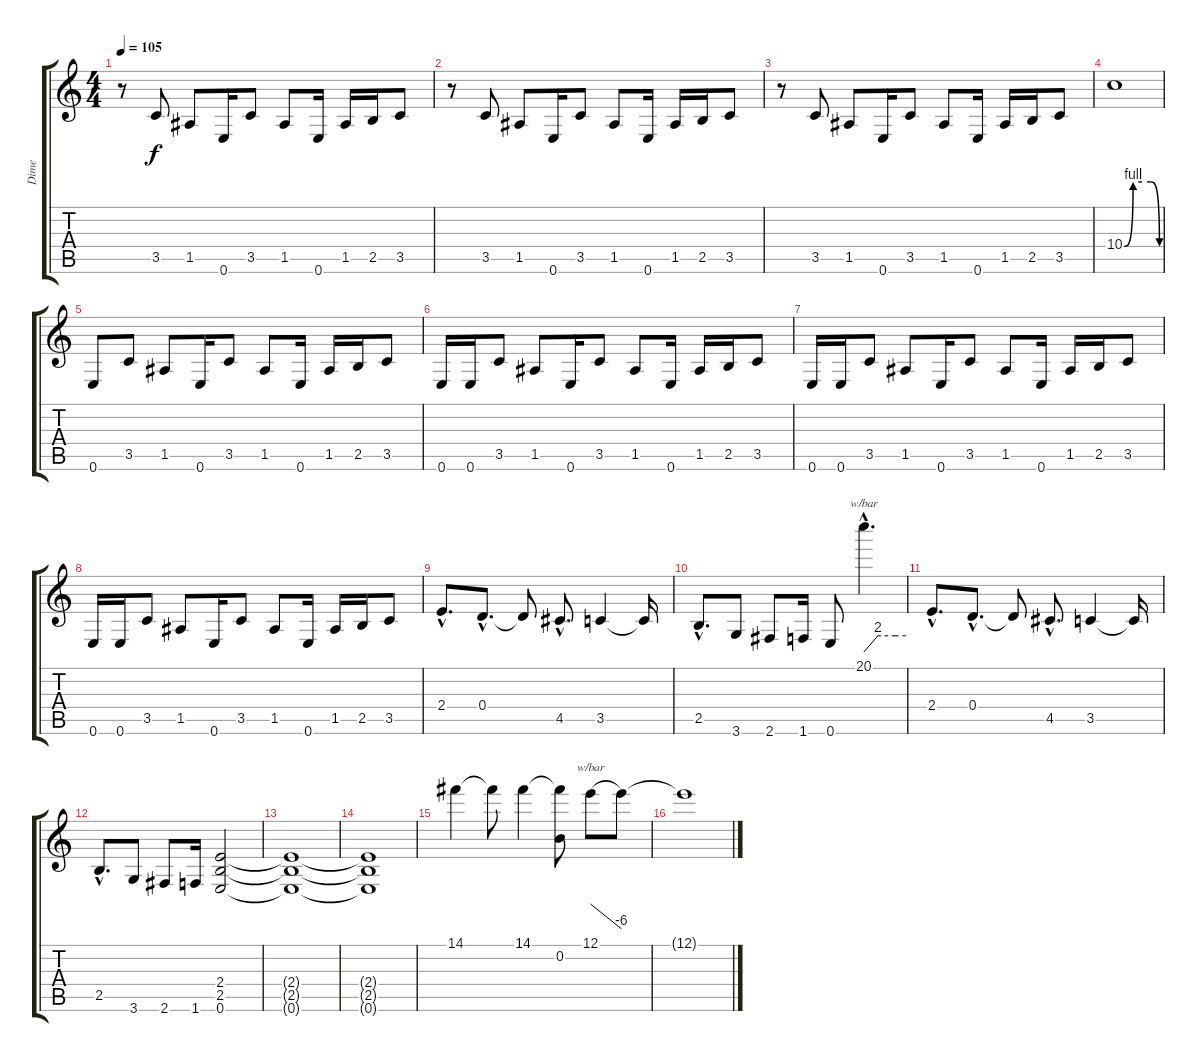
\track ("Dime" "Dime") {instrument distortionguitar}
\staff {score tabs}
\tuning (E4 B3 G3 D3 A2 E2) {hide}
\ts (4 4)
\tempo 105
\clef g2
\ks c
r.8{dy f} 3.5.8 1.5.8 0.6.16 3.5.8 1.5.8 0.6.16 1.5.16 2.5.16 3.5.8 |
r.8 3.5.8 1.5.8 0.6.16 3.5.8 1.5.8 0.6.16 1.5.16 2.5.16 3.5.8 |
r.8 3.5.8 1.5.8 0.6.16 3.5.8 1.5.8 0.6.16 1.5.16 2.5.16 3.5.8 |
10.4{be (custom 0 0 15 4 30 4 45 4 60 0)}.1 |
0.6.8 3.5.8 1.5.8 0.6.16 3.5.8 1.5.8 0.6.16 1.5.16 2.5.16 3.5.8 |
0.6.16 0.6.16 3.5.8 1.5.8 0.6.16 3.5.8 1.5.8 0.6.16 1.5.16 2.5.16 3.5.8 |
0.6.16 0.6.16 3.5.8 1.5.8 0.6.16 3.5.8 1.5.8 0.6.16 1.5.16 2.5.16 3.5.8 |
0.6.16 0.6.16 3.5.8 1.5.8 0.6.16 3.5.8 1.5.8 0.6.16 1.5.16 2.5.16 3.5.8 |
2.4{hac}.8{d} 0.4{hac}.8{d} 0.4{t}.8 4.5{hac}.8{d} 3.5.4 3.5{t}.16 |
2.5{hac}.8{d} 3.6.8 2.6.8 1.6.16 0.6.8 20.1{hac}.4{d tbe (custom default 0 0 20 8 45 8 60 8)} |
2.4{hac}.8{d} 0.4{hac}.8{d} 0.4{t}.8 4.5{hac}.8{d} 3.5.4 3.5{t}.16 |
2.5{hac}.8{d} 3.6.8 2.6.8 1.6.16 (2.4 2.5 0.6).2{volume 10} |
(2.4{t} 2.5{t} 0.6{t}).1 |
(2.4{t} 2.5{t} 0.6{t}).1 |
14.1.4 14.1{t}.8 14.1.4 (14.1{t} 0.2).8 12.1.8{tbe (dive default 0 0 60 -24)} 12.1{t}.8 |
12.1{t}.1
